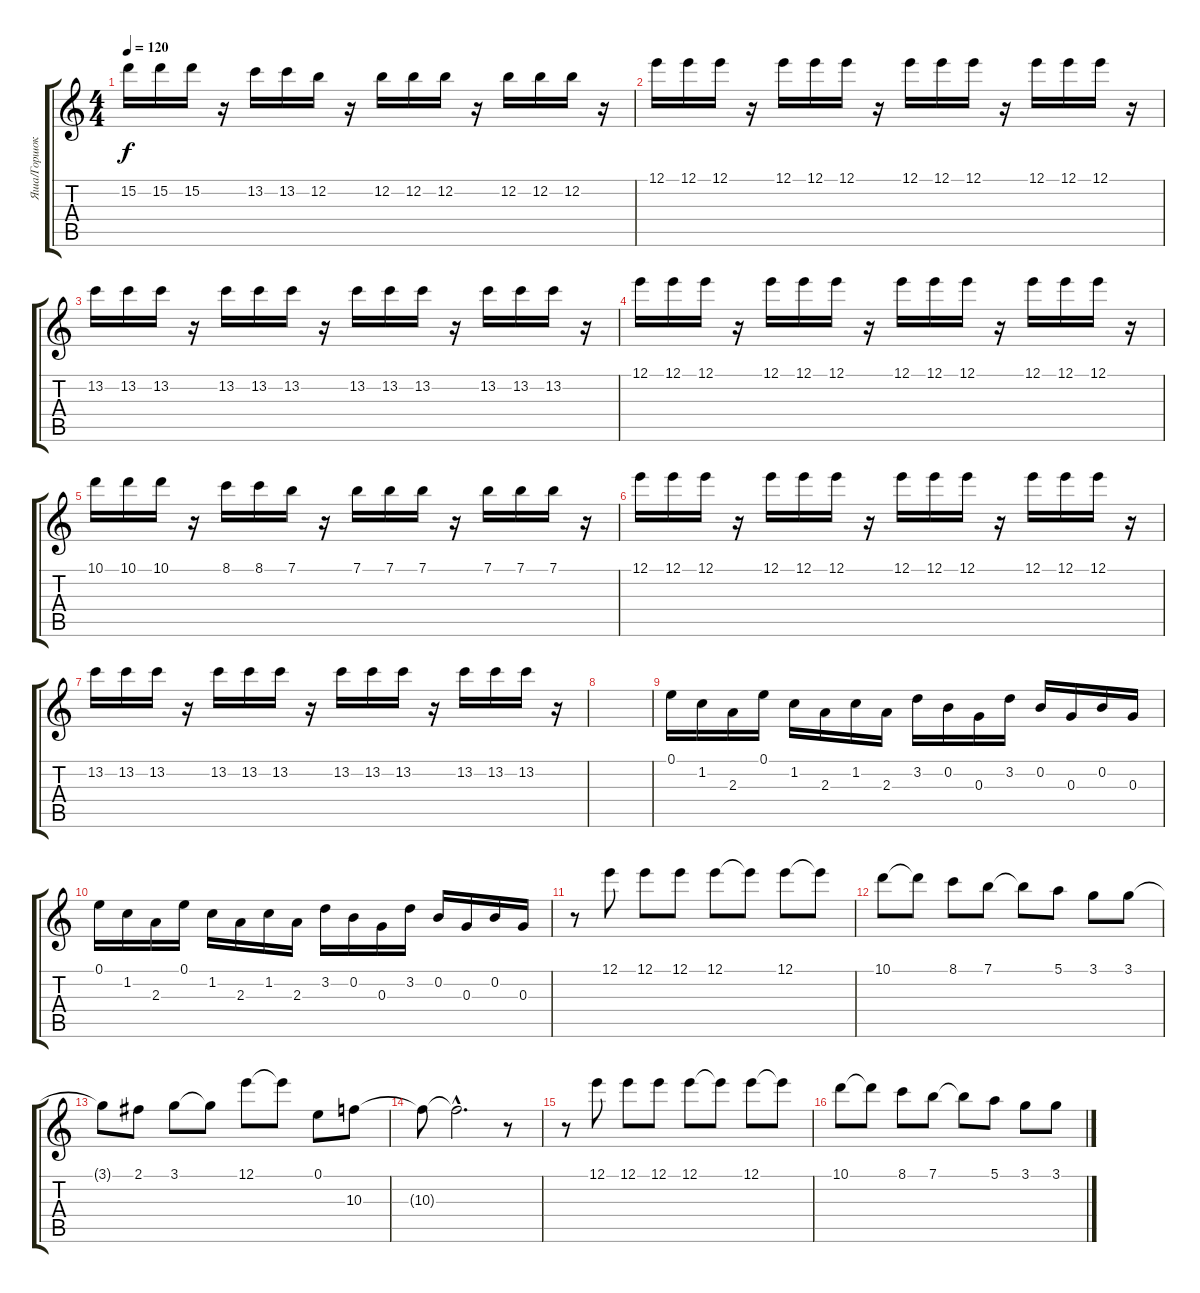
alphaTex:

\track ("Яша/Горшок" "Яша/Горшок") {instrument distortionguitar}
\staff {score tabs}
\tuning (E4 B3 G3 D3 A2 E2) {hide}
\ts (4 4)
\tempo 120
\clef g2
\ks c
15.2.16{dy f} 15.2.16 15.2.16 r.16 13.2.16 13.2.16 12.2.16 r.16 12.2.16 12.2.16 12.2.16 r.16 12.2.16 12.2.16 12.2.16 r.16 |
12.1.16 12.1.16 12.1.16 r.16 12.1.16 12.1.16 12.1.16 r.16 12.1.16 12.1.16 12.1.16 r.16 12.1.16 12.1.16 12.1.16 r.16 |
13.2.16 13.2.16 13.2.16 r.16 13.2.16 13.2.16 13.2.16 r.16 13.2.16 13.2.16 13.2.16 r.16 13.2.16 13.2.16 13.2.16 r.16 |
12.1.16 12.1.16 12.1.16 r.16 12.1.16 12.1.16 12.1.16 r.16 12.1.16 12.1.16 12.1.16 r.16 12.1.16 12.1.16 12.1.16 r.16 |
10.1.16 10.1.16 10.1.16 r.16 8.1.16 8.1.16 7.1.16 r.16 7.1.16 7.1.16 7.1.16 r.16 7.1.16 7.1.16 7.1.16 r.16 |
12.1.16 12.1.16 12.1.16 r.16 12.1.16 12.1.16 12.1.16 r.16 12.1.16 12.1.16 12.1.16 r.16 12.1.16 12.1.16 12.1.16 r.16 |
13.2.16 13.2.16 13.2.16 r.16 13.2.16 13.2.16 13.2.16 r.16 13.2.16 13.2.16 13.2.16 r.16 13.2.16 13.2.16 13.2.16 r.16 |
|
0.1.16 1.2.16 2.3.16 0.1.16 1.2.16 2.3.16 1.2.16 2.3.16 3.2.16 0.2.16 0.3.16 3.2.16 0.2.16 0.3.16 0.2.16 0.3.16 |
0.1.16 1.2.16 2.3.16 0.1.16 1.2.16 2.3.16 1.2.16 2.3.16 3.2.16 0.2.16 0.3.16 3.2.16 0.2.16 0.3.16 0.2.16 0.3.16 |
r.8 12.1.8 12.1.8 12.1.8 12.1.8 12.1{t}.8 12.1.8 12.1{t}.8 |
10.1.8 10.1{t}.8 8.1.8 7.1.8 7.1{t}.8 5.1.8 3.1.8 3.1.8 |
3.1{t}.8 2.1.8 3.1.8 3.1{t}.8 12.1.8 12.1{t}.8 0.1.8 10.3.8 |
10.3{t}.8 10.3{hac t}.2{d} r.8 |
r.8 12.1.8 12.1.8 12.1.8 12.1.8 12.1{t}.8 12.1.8 12.1{t}.8 |
10.1.8 10.1{t}.8 8.1.8 7.1.8 7.1{t}.8 5.1.8 3.1.8 3.1.8
